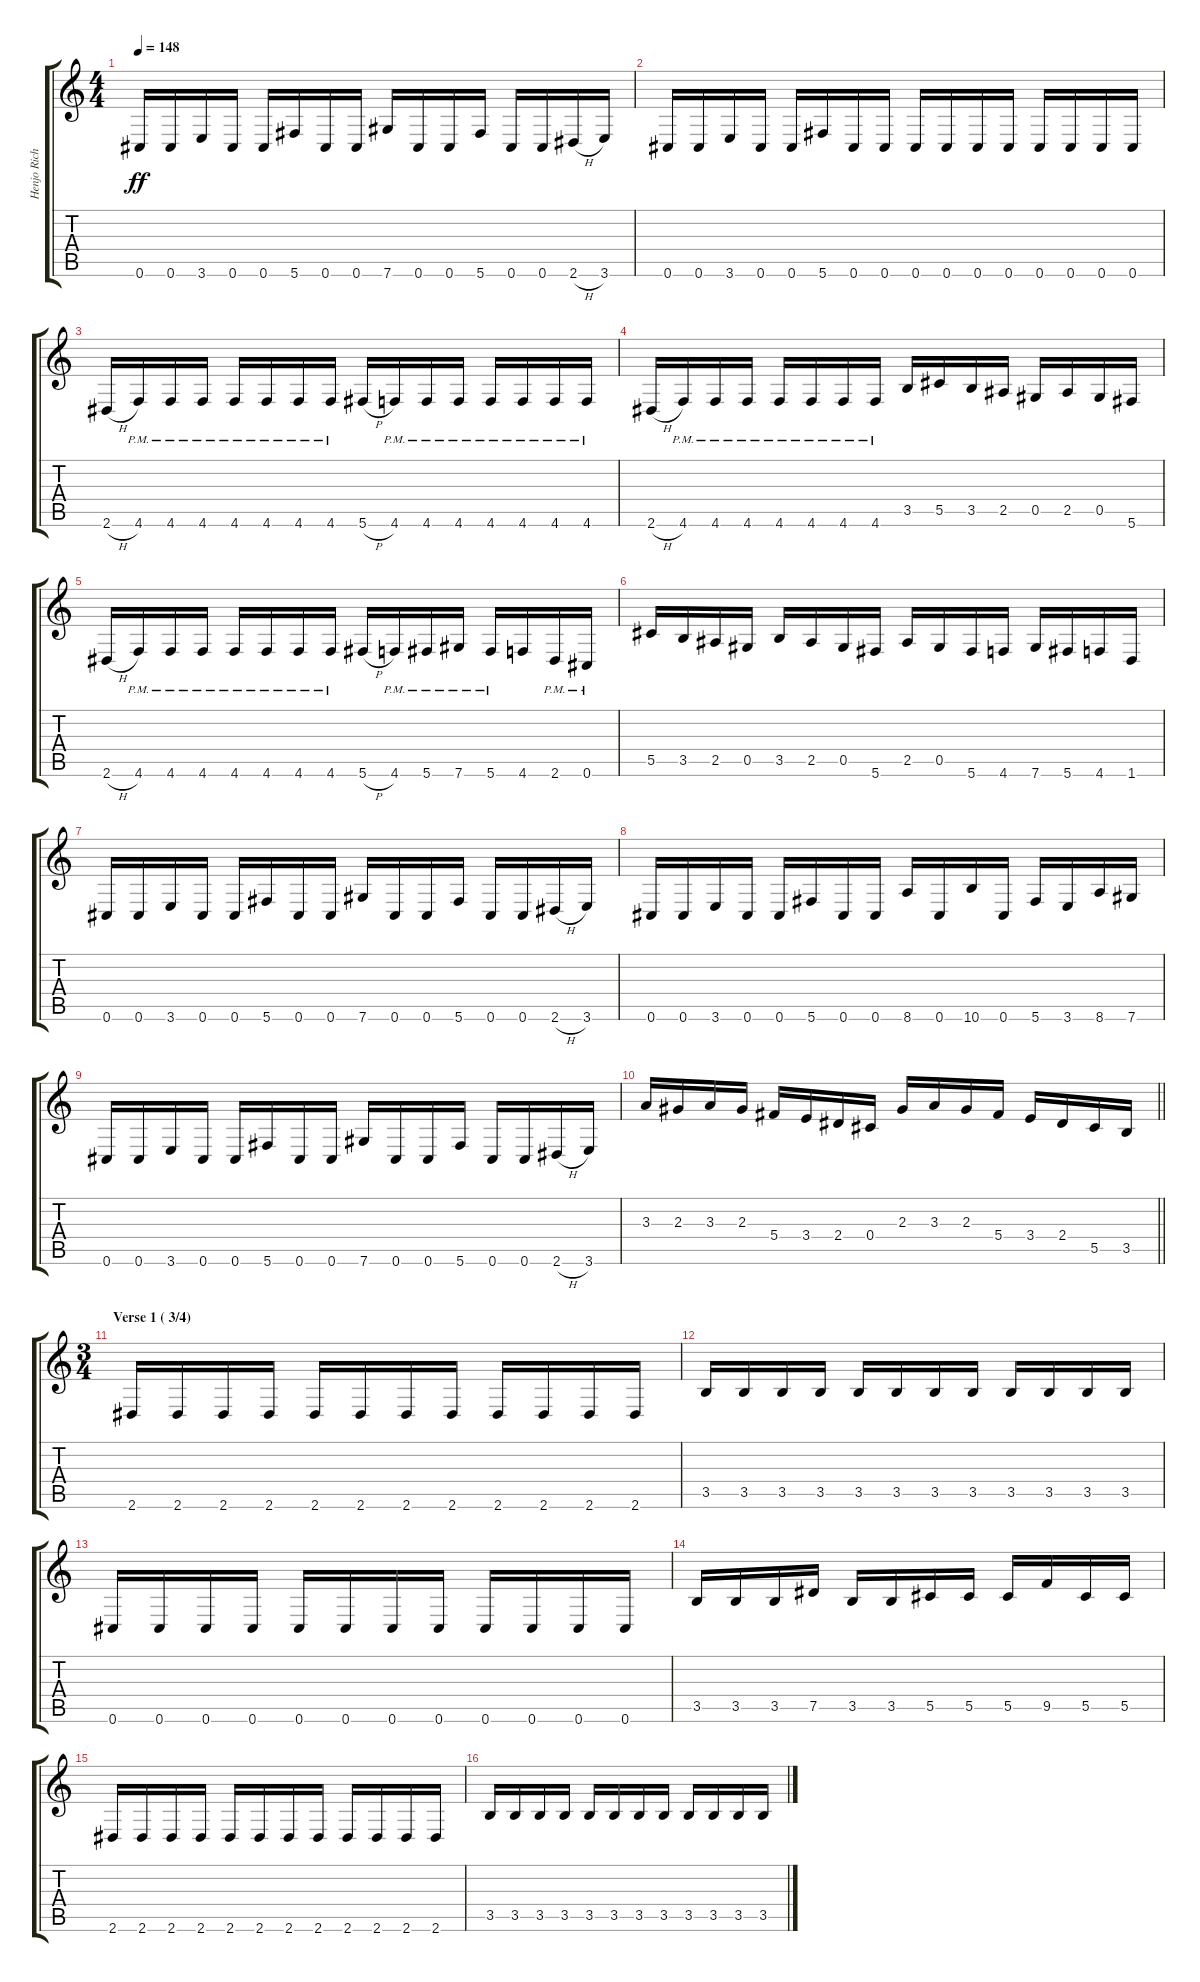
\track ("Henjo Richter<Guiar>" "Henjo Rich") {instrument distortionguitar}
\staff {score tabs}
\tuning (Eb4 Bb3 Gb3 Db3 Ab2 Db2) {hide}
\ts (4 4)
\tempo 148
\clef g2
\ks c
0.6.16{dy ff} 0.6.16 3.6.16 0.6.16 0.6.16 5.6.16 0.6.16 0.6.16 7.6.16 0.6.16 0.6.16 5.6.16 0.6.16 0.6.16 2.6{h}.16 3.6.16 |
0.6.16 0.6.16 3.6.16 0.6.16 0.6.16 5.6.16 0.6.16 0.6.16 0.6.16 0.6.16 0.6.16 0.6.16 0.6.16 0.6.16 0.6.16 0.6.16 |
2.6{h}.16 4.6{pm}.16 4.6{pm}.16 4.6{pm}.16 4.6{pm}.16 4.6{pm}.16 4.6{pm}.16 4.6{pm}.16 5.6{h}.16 4.6{pm}.16 4.6{pm}.16 4.6{pm}.16 4.6{pm}.16 4.6{pm}.16 4.6{pm}.16 4.6{pm}.16 |
2.6{h}.16 4.6{pm}.16 4.6{pm}.16 4.6{pm}.16 4.6{pm}.16 4.6{pm}.16 4.6{pm}.16 4.6{pm}.16 3.5.16 5.5.16 3.5.16 2.5.16 0.5.16 2.5.16 0.5.16 5.6.16 |
2.6{h}.16 4.6{pm}.16 4.6{pm}.16 4.6{pm}.16 4.6{pm}.16 4.6{pm}.16 4.6{pm}.16 4.6{pm}.16 5.6{h}.16 4.6{pm}.16 5.6{pm}.16 7.6{pm}.16 5.6{pm}.16 4.6.16 2.6{pm}.16 0.6{pm}.16 |
5.5.16 3.5.16 2.5.16 0.5.16 3.5.16 2.5.16 0.5.16 5.6.16 2.5.16 0.5.16 5.6.16 4.6.16 7.6.16 5.6.16 4.6.16 1.6.16 |
0.6.16 0.6.16 3.6.16 0.6.16 0.6.16 5.6.16 0.6.16 0.6.16 7.6.16 0.6.16 0.6.16 5.6.16 0.6.16 0.6.16 2.6{h}.16 3.6.16 |
0.6.16 0.6.16 3.6.16 0.6.16 0.6.16 5.6.16 0.6.16 0.6.16 8.6.16 0.6.16 10.6.16 0.6.16 5.6.16 3.6.16 8.6.16 7.6.16 |
0.6.16 0.6.16 3.6.16 0.6.16 0.6.16 5.6.16 0.6.16 0.6.16 7.6.16 0.6.16 0.6.16 5.6.16 0.6.16 0.6.16 2.6{h}.16 3.6.16 |
\barLineRight lightlight
3.3.16 2.3.16 3.3.16 2.3.16 5.4.16 3.4.16 2.4.16 0.4.16 2.3.16 3.3.16 2.3.16 5.4.16 3.4.16 2.4.16 5.5.16 3.5.16 |
\ts (3 4)
\section ("" "Verse 1 ( 3/4)")
2.6.16 2.6.16 2.6.16 2.6.16 2.6.16 2.6.16 2.6.16 2.6.16 2.6.16 2.6.16 2.6.16 2.6.16 |
3.5.16 3.5.16 3.5.16 3.5.16 3.5.16 3.5.16 3.5.16 3.5.16 3.5.16 3.5.16 3.5.16 3.5.16 |
0.6.16 0.6.16 0.6.16 0.6.16 0.6.16 0.6.16 0.6.16 0.6.16 0.6.16 0.6.16 0.6.16 0.6.16 |
3.5.16 3.5.16 3.5.16 7.5.16 3.5.16 3.5.16 5.5.16 5.5.16 5.5.16 9.5.16 5.5.16 5.5.16 |
2.6.16 2.6.16 2.6.16 2.6.16 2.6.16 2.6.16 2.6.16 2.6.16 2.6.16 2.6.16 2.6.16 2.6.16 |
3.5.16 3.5.16 3.5.16 3.5.16 3.5.16 3.5.16 3.5.16 3.5.16 3.5.16 3.5.16 3.5.16 3.5.16
